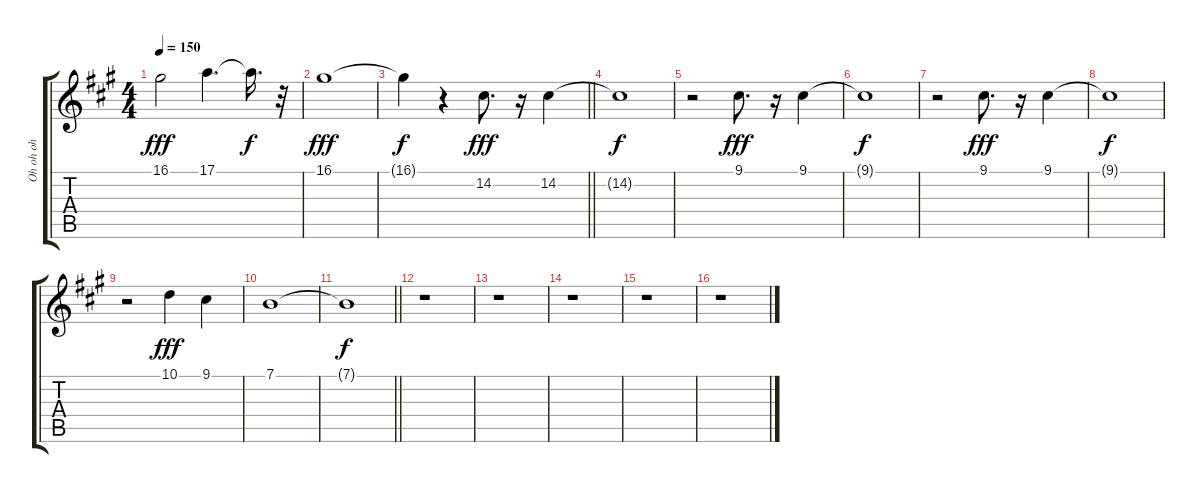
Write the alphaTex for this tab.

\track ("Oh oh oh" "Oh oh oh") {instrument choiraahs}
\staff {score tabs}
\tuning (E4 B3 G3 D3 A2 E2) {hide}
\ts (4 4)
\tempo 150
\clef g2
\ks a
16.1.2{dy fff} 17.1.4{d} 17.1{t}.16{d dy f} r.32 |
16.1.1{dy fff} |
\barLineRight lightlight
16.1{t}.4{dy f} r.4 14.2.8{d dy fff} r.16 14.2.4 |
14.2{t}.1{dy f} |
r.2 9.1.8{d dy fff} r.16 9.1.4 |
9.1{t}.1{dy f} |
r.2 9.1.8{d dy fff} r.16 9.1.4 |
9.1{t}.1{dy f} |
r.2 10.1.4{dy fff} 9.1.4 |
7.1.1 |
\barLineRight lightlight
7.1{t}.1{dy f} |
r.1 |
r.1 |
r.1 |
r.1 |
r.1
